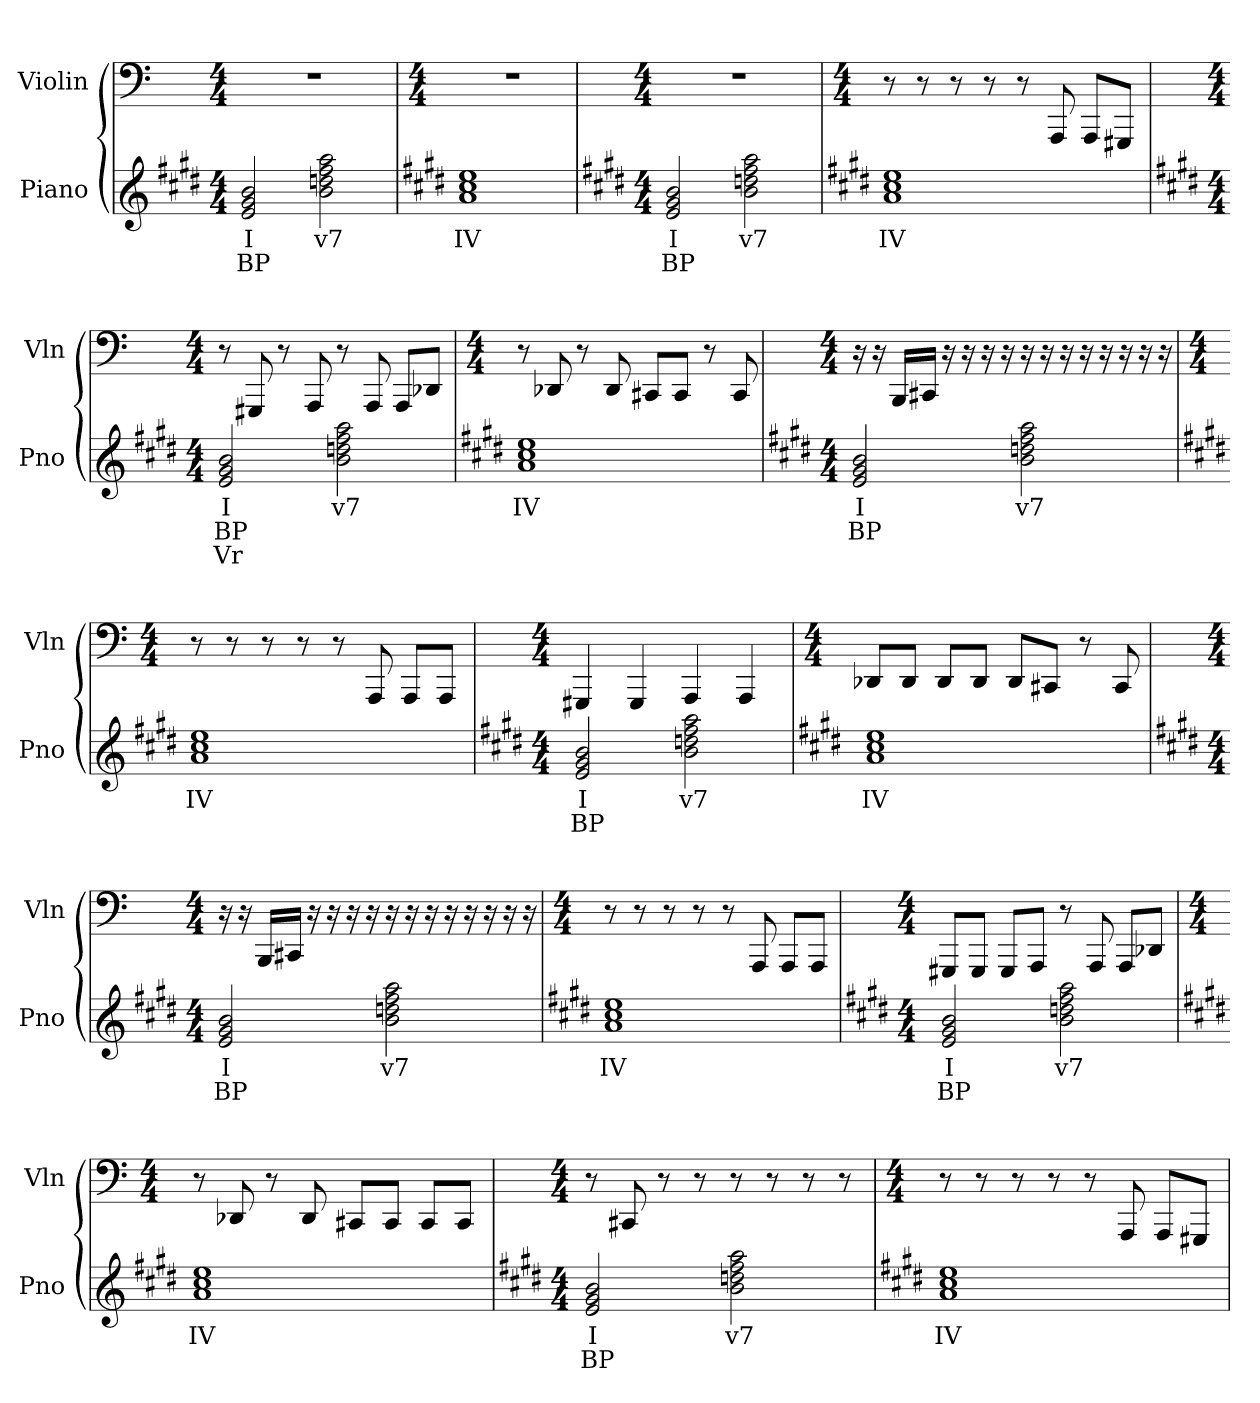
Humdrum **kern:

**kern	**text	**text	**text	**kern
*part2	*part2	*part2	*part2	*part1
*staff2	*staff2	*staff2	*staff2	*staff1
*I"Piano	*	*	*	*I"Violin
*I'Pno	*	*	*	*I'Vln
*k[f#c#g#d#]	*	*	*	*
*E:	*	*	*	*
*M4/4	*	*	*	*M4/4
=	=	=	=	=
2e 2g# 2b	I	BP	.	1r
2b 2ddn 2ff# 2aa	v7	.	.	.
=	=	=	=	=
*k[f#c#g#d#]	*	*	*	*
*E:	*	*	*	*
*	*	*	*	*M4/4
1a 1cc# 1ee	IV	.	.	1r
=	=	=	=	=
*k[f#c#g#d#]	*	*	*	*
*E:	*	*	*	*
*M4/4	*	*	*	*M4/4
2e 2g# 2b	I	BP	.	1r
2b 2ddn 2ff# 2aa	v7	.	.	.
=	=	=	=	=
*k[f#c#g#d#]	*	*	*	*
*E:	*	*	*	*
*	*	*	*	*M4/4
1a 1cc# 1ee	IV	.	.	8r
.	.	.	.	8r
.	.	.	.	8r
.	.	.	.	8r
.	.	.	.	8r
.	.	.	.	8AAA
.	.	.	.	8AAAL
.	.	.	.	8GGG#XJ
=	=	=	=	=
*k[f#c#g#d#]	*	*	*	*
*E:	*	*	*	*
*M4/4	*	*	*	*M4/4
2e 2g# 2b	I	BP	Vr	8r
.	.	.	.	8GGG#X
.	.	.	.	8r
.	.	.	.	8AAA
2b 2ddn 2ff# 2aa	v7	.	.	8r
.	.	.	.	8AAA
.	.	.	.	8AAAL
.	.	.	.	8DD-XJ
=	=	=	=	=
*k[f#c#g#d#]	*	*	*	*
*E:	*	*	*	*
*	*	*	*	*M4/4
1a 1cc# 1ee	IV	.	.	8r
.	.	.	.	8DD-X
.	.	.	.	8r
.	.	.	.	8DD-
.	.	.	.	8CC#XL
.	.	.	.	8CC#J
.	.	.	.	8r
.	.	.	.	8CC#
=	=	=	=	=
*k[f#c#g#d#]	*	*	*	*
*E:	*	*	*	*
*M4/4	*	*	*	*M4/4
2e 2g# 2b	I	BP	.	16r
.	.	.	.	16r
.	.	.	.	16BBBLL
.	.	.	.	16CC#XJJ
.	.	.	.	16r
.	.	.	.	16r
.	.	.	.	16r
.	.	.	.	16r
2b 2ddn 2ff# 2aa	v7	.	.	16r
.	.	.	.	16r
.	.	.	.	16r
.	.	.	.	16r
.	.	.	.	16r
.	.	.	.	16r
.	.	.	.	16r
.	.	.	.	16r
=	=	=	=	=
*k[f#c#g#d#]	*	*	*	*
*E:	*	*	*	*
*	*	*	*	*M4/4
1a 1cc# 1ee	IV	.	.	8r
.	.	.	.	8r
.	.	.	.	8r
.	.	.	.	8r
.	.	.	.	8r
.	.	.	.	8AAA
.	.	.	.	8AAAL
.	.	.	.	8AAAJ
=	=	=	=	=
*k[f#c#g#d#]	*	*	*	*
*E:	*	*	*	*
*M4/4	*	*	*	*M4/4
2e 2g# 2b	I	BP	.	4GGG#X
.	.	.	.	4GGG#
2b 2ddn 2ff# 2aa	v7	.	.	4AAA
.	.	.	.	4AAA
=	=	=	=	=
*k[f#c#g#d#]	*	*	*	*
*E:	*	*	*	*
*	*	*	*	*M4/4
1a 1cc# 1ee	IV	.	.	8DD-XL
.	.	.	.	8DD-J
.	.	.	.	8DD-L
.	.	.	.	8DD-J
.	.	.	.	8DD-L
.	.	.	.	8CC#XJ
.	.	.	.	8r
.	.	.	.	8CC#
=	=	=	=	=
*k[f#c#g#d#]	*	*	*	*
*E:	*	*	*	*
*M4/4	*	*	*	*M4/4
2e 2g# 2b	I	BP	.	16r
.	.	.	.	16r
.	.	.	.	16BBBLL
.	.	.	.	16CC#XJJ
.	.	.	.	16r
.	.	.	.	16r
.	.	.	.	16r
.	.	.	.	16r
2b 2ddn 2ff# 2aa	v7	.	.	16r
.	.	.	.	16r
.	.	.	.	16r
.	.	.	.	16r
.	.	.	.	16r
.	.	.	.	16r
.	.	.	.	16r
.	.	.	.	16r
=	=	=	=	=
*k[f#c#g#d#]	*	*	*	*
*E:	*	*	*	*
*	*	*	*	*M4/4
1a 1cc# 1ee	IV	.	.	8r
.	.	.	.	8r
.	.	.	.	8r
.	.	.	.	8r
.	.	.	.	8r
.	.	.	.	8AAA
.	.	.	.	8AAAL
.	.	.	.	8AAAJ
=	=	=	=	=
*k[f#c#g#d#]	*	*	*	*
*E:	*	*	*	*
*M4/4	*	*	*	*M4/4
2e 2g# 2b	I	BP	.	8GGG#XL
.	.	.	.	8GGG#J
.	.	.	.	8GGG#L
.	.	.	.	8AAAJ
2b 2ddn 2ff# 2aa	v7	.	.	8r
.	.	.	.	8AAA
.	.	.	.	8AAAL
.	.	.	.	8DD-XJ
=	=	=	=	=
*k[f#c#g#d#]	*	*	*	*
*E:	*	*	*	*
*	*	*	*	*M4/4
1a 1cc# 1ee	IV	.	.	8r
.	.	.	.	8DD-X
.	.	.	.	8r
.	.	.	.	8DD-
.	.	.	.	8CC#XL
.	.	.	.	8CC#J
.	.	.	.	8CC#L
.	.	.	.	8CC#J
=	=	=	=	=
*k[f#c#g#d#]	*	*	*	*
*E:	*	*	*	*
*M4/4	*	*	*	*M4/4
2e 2g# 2b	I	BP	.	8r
.	.	.	.	8CC#X
.	.	.	.	8r
.	.	.	.	8r
2b 2ddn 2ff# 2aa	v7	.	.	8r
.	.	.	.	8r
.	.	.	.	8r
.	.	.	.	8r
=	=	=	=	=
*k[f#c#g#d#]	*	*	*	*
*E:	*	*	*	*
*	*	*	*	*M4/4
1a 1cc# 1ee	IV	.	.	8r
.	.	.	.	8r
.	.	.	.	8r
.	.	.	.	8r
.	.	.	.	8r
.	.	.	.	8AAA
.	.	.	.	8AAAL
.	.	.	.	8GGG#XJ
=	=	=	=	=
*-	*-	*-	*-	*-
